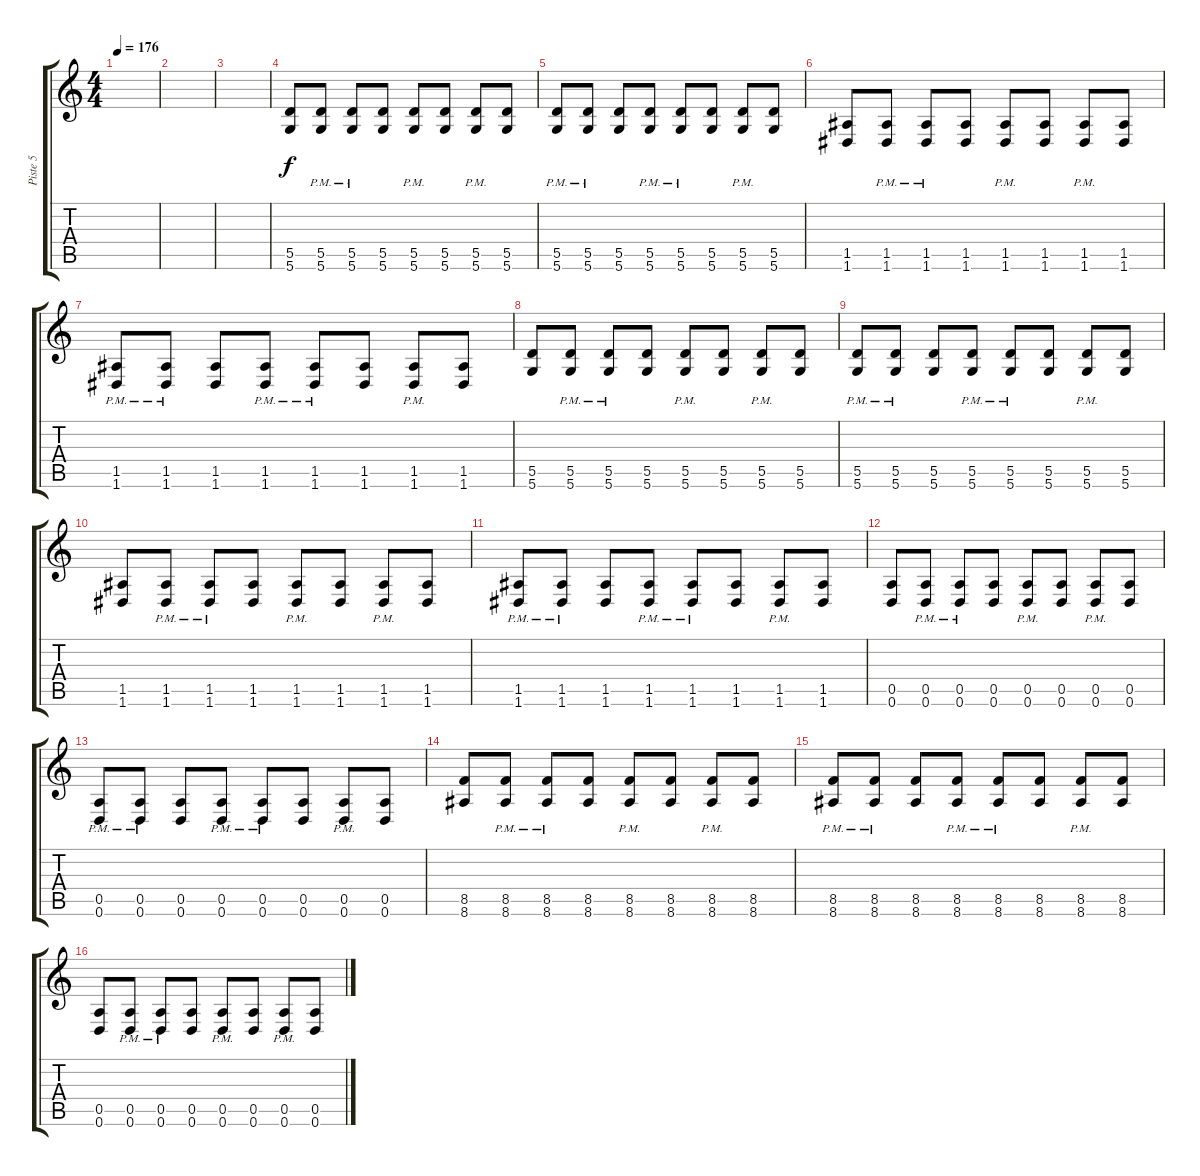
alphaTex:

\track ("Piste 5" "Piste 5") {instrument distortionguitar}
\staff {score tabs}
\tuning (E4 B3 G3 D3 A2 D2) {hide}
\ts (4 4)
\tempo 176
\clef g2
\ks c
|
|
|
(5.5 5.6).8 (5.5{pm} 5.6{pm}).8 (5.5{pm} 5.6{pm}).8 (5.5 5.6).8 (5.5{pm} 5.6{pm}).8 (5.5 5.6).8 (5.5{pm} 5.6{pm}).8 (5.5 5.6).8 |
(5.5{pm} 5.6{pm}).8 (5.5{pm} 5.6{pm}).8 (5.5 5.6).8 (5.5{pm} 5.6{pm}).8 (5.5{pm} 5.6{pm}).8 (5.5 5.6).8 (5.5{pm} 5.6{pm}).8 (5.5 5.6).8 |
(1.5 1.6).8 (1.5{pm} 1.6{pm}).8 (1.5{pm} 1.6{pm}).8 (1.5 1.6).8 (1.5{pm} 1.6{pm}).8 (1.5 1.6).8 (1.5{pm} 1.6{pm}).8 (1.5 1.6).8 |
(1.5{pm} 1.6{pm}).8 (1.5{pm} 1.6{pm}).8 (1.5 1.6).8 (1.5{pm} 1.6{pm}).8 (1.5{pm} 1.6{pm}).8 (1.5 1.6).8 (1.5{pm} 1.6{pm}).8 (1.5 1.6).8 |
(5.5 5.6).8 (5.5{pm} 5.6{pm}).8 (5.5{pm} 5.6{pm}).8 (5.5 5.6).8 (5.5{pm} 5.6{pm}).8 (5.5 5.6).8 (5.5{pm} 5.6{pm}).8 (5.5 5.6).8 |
(5.5{pm} 5.6{pm}).8 (5.5{pm} 5.6{pm}).8 (5.5 5.6).8 (5.5{pm} 5.6{pm}).8 (5.5{pm} 5.6{pm}).8 (5.5 5.6).8 (5.5{pm} 5.6{pm}).8 (5.5 5.6).8 |
(1.5 1.6).8 (1.5{pm} 1.6{pm}).8 (1.5{pm} 1.6{pm}).8 (1.5 1.6).8 (1.5{pm} 1.6{pm}).8 (1.5 1.6).8 (1.5{pm} 1.6{pm}).8 (1.5 1.6).8 |
(1.5{pm} 1.6{pm}).8 (1.5{pm} 1.6{pm}).8 (1.5 1.6).8 (1.5{pm} 1.6{pm}).8 (1.5{pm} 1.6{pm}).8 (1.5 1.6).8 (1.5{pm} 1.6{pm}).8 (1.5 1.6).8 |
(0.5 0.6).8 (0.5{pm} 0.6{pm}).8 (0.5{pm} 0.6{pm}).8 (0.5 0.6).8 (0.5{pm} 0.6{pm}).8 (0.5 0.6).8 (0.5{pm} 0.6{pm}).8 (0.5 0.6).8 |
(0.5{pm} 0.6{pm}).8 (0.5{pm} 0.6{pm}).8 (0.5 0.6).8 (0.5{pm} 0.6{pm}).8 (0.5{pm} 0.6{pm}).8 (0.5 0.6).8 (0.5{pm} 0.6{pm}).8 (0.5 0.6).8 |
(8.5 8.6).8 (8.5{pm} 8.6{pm}).8 (8.5{pm} 8.6{pm}).8 (8.5 8.6).8 (8.5{pm} 8.6{pm}).8 (8.5 8.6).8 (8.5{pm} 8.6{pm}).8 (8.5 8.6).8 |
(8.5{pm} 8.6{pm}).8 (8.5{pm} 8.6{pm}).8 (8.5 8.6).8 (8.5{pm} 8.6{pm}).8 (8.5{pm} 8.6{pm}).8 (8.5 8.6).8 (8.5{pm} 8.6{pm}).8 (8.5 8.6).8 |
(0.5 0.6).8 (0.5{pm} 0.6{pm}).8 (0.5{pm} 0.6{pm}).8 (0.5 0.6).8 (0.5{pm} 0.6{pm}).8 (0.5 0.6).8 (0.5{pm} 0.6{pm}).8 (0.5 0.6).8
